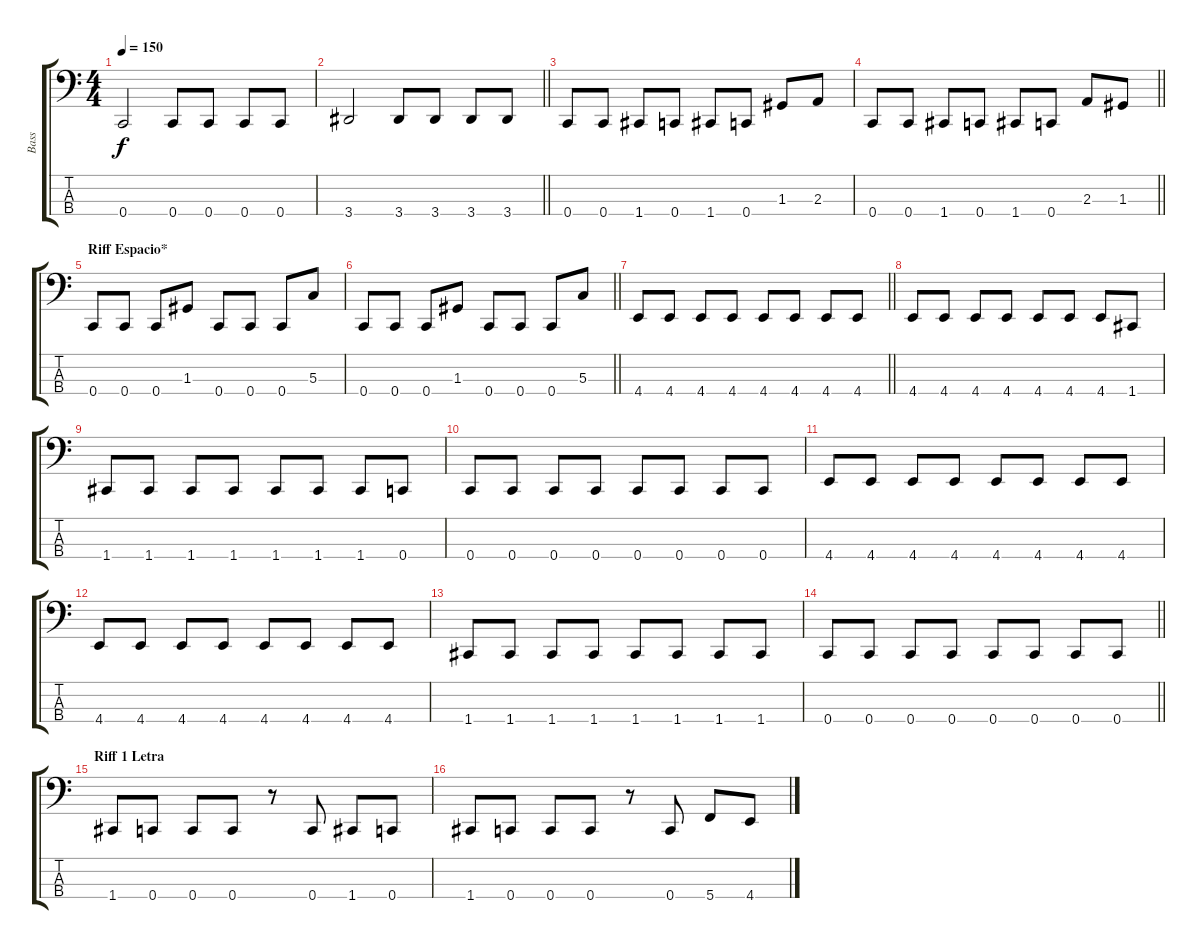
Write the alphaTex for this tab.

\track ("Bass" "Bass") {instrument electricbassfinger}
\staff {score tabs}
\tuning (F2 C2 G1 C1) {hide}
\ts (4 4)
\tempo 150
\clef f4
\ks c
0.4.2{dy f} 0.4.8 0.4.8 0.4.8 0.4.8 |
\barLineRight lightlight
3.4.2 3.4.8 3.4.8 3.4.8 3.4.8 |
0.4.8 0.4.8 1.4.8 0.4.8 1.4.8 0.4.8 1.3.8 2.3.8 |
\barLineRight lightlight
0.4.8 0.4.8 1.4.8 0.4.8 1.4.8 0.4.8 2.3.8 1.3.8 |
\section ("" "Riff Espacio*")
0.4.8 0.4.8 0.4.8 1.3.8 0.4.8 0.4.8 0.4.8 5.3.8 |
\barLineRight lightlight
0.4.8 0.4.8 0.4.8 1.3.8 0.4.8 0.4.8 0.4.8 5.3.8 |
\barLineRight lightlight
4.4.8 4.4.8 4.4.8 4.4.8 4.4.8 4.4.8 4.4.8 4.4.8 |
4.4.8 4.4.8 4.4.8 4.4.8 4.4.8 4.4.8 4.4.8 1.4.8 |
1.4.8 1.4.8 1.4.8 1.4.8 1.4.8 1.4.8 1.4.8 0.4.8 |
0.4.8 0.4.8 0.4.8 0.4.8 0.4.8 0.4.8 0.4.8 0.4.8 |
4.4.8 4.4.8 4.4.8 4.4.8 4.4.8 4.4.8 4.4.8 4.4.8 |
4.4.8 4.4.8 4.4.8 4.4.8 4.4.8 4.4.8 4.4.8 4.4.8 |
1.4.8 1.4.8 1.4.8 1.4.8 1.4.8 1.4.8 1.4.8 1.4.8 |
\barLineRight lightlight
0.4.8 0.4.8 0.4.8 0.4.8 0.4.8 0.4.8 0.4.8 0.4.8 |
\section ("" "Riff 1 Letra")
1.4.8 0.4.8 0.4.8 0.4.8 r.8 0.4.8 1.4.8 0.4.8 |
1.4.8 0.4.8 0.4.8 0.4.8 r.8 0.4.8 5.4.8 4.4.8
